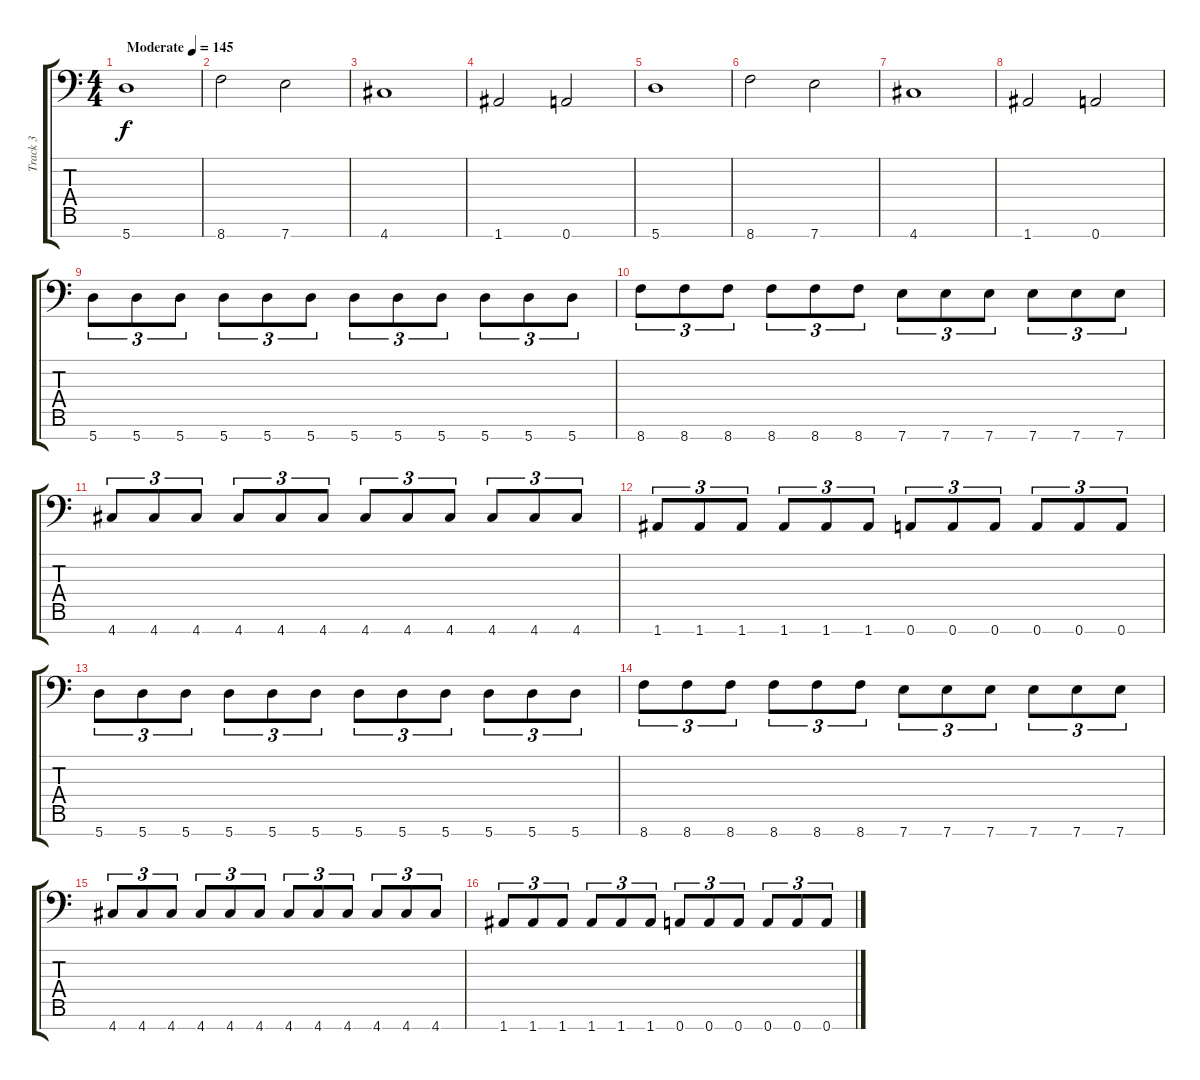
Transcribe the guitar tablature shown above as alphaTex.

\track ("Track 3" "Track 3") {instrument electricbasspick}
\staff {score tabs}
\tuning (E4 B3 G3 D3 A2 E2 A1) {hide}
\ts (4 4)
\tempo (145 "Moderate")
\clef f4
\ks c
5.7.1{dy f instrument electricbasspick} |
8.7.2 7.7.2 |
4.7.1 |
1.7.2 0.7.2 |
5.7.1 |
8.7.2 7.7.2 |
4.7.1 |
1.7.2 0.7.2 |
5.7.8{tu (3 2)} 5.7.8{tu (3 2)} 5.7.8{tu (3 2)} 5.7.8{tu (3 2)} 5.7.8{tu (3 2)} 5.7.8{tu (3 2)} 5.7.8{tu (3 2)} 5.7.8{tu (3 2)} 5.7.8{tu (3 2)} 5.7.8{tu (3 2)} 5.7.8{tu (3 2)} 5.7.8{tu (3 2)} |
8.7.8{tu (3 2)} 8.7.8{tu (3 2)} 8.7.8{tu (3 2)} 8.7.8{tu (3 2)} 8.7.8{tu (3 2)} 8.7.8{tu (3 2)} 7.7.8{tu (3 2)} 7.7.8{tu (3 2)} 7.7.8{tu (3 2)} 7.7.8{tu (3 2)} 7.7.8{tu (3 2)} 7.7.8{tu (3 2)} |
4.7.8{tu (3 2)} 4.7.8{tu (3 2)} 4.7.8{tu (3 2)} 4.7.8{tu (3 2)} 4.7.8{tu (3 2)} 4.7.8{tu (3 2)} 4.7.8{tu (3 2)} 4.7.8{tu (3 2)} 4.7.8{tu (3 2)} 4.7.8{tu (3 2)} 4.7.8{tu (3 2)} 4.7.8{tu (3 2)} |
1.7.8{tu (3 2)} 1.7.8{tu (3 2)} 1.7.8{tu (3 2)} 1.7.8{tu (3 2)} 1.7.8{tu (3 2)} 1.7.8{tu (3 2)} 0.7.8{tu (3 2)} 0.7.8{tu (3 2)} 0.7.8{tu (3 2)} 0.7.8{tu (3 2)} 0.7.8{tu (3 2)} 0.7.8{tu (3 2)} |
5.7.8{tu (3 2)} 5.7.8{tu (3 2)} 5.7.8{tu (3 2)} 5.7.8{tu (3 2)} 5.7.8{tu (3 2)} 5.7.8{tu (3 2)} 5.7.8{tu (3 2)} 5.7.8{tu (3 2)} 5.7.8{tu (3 2)} 5.7.8{tu (3 2)} 5.7.8{tu (3 2)} 5.7.8{tu (3 2)} |
8.7.8{tu (3 2)} 8.7.8{tu (3 2)} 8.7.8{tu (3 2)} 8.7.8{tu (3 2)} 8.7.8{tu (3 2)} 8.7.8{tu (3 2)} 7.7.8{tu (3 2)} 7.7.8{tu (3 2)} 7.7.8{tu (3 2)} 7.7.8{tu (3 2)} 7.7.8{tu (3 2)} 7.7.8{tu (3 2)} |
4.7.8{tu (3 2)} 4.7.8{tu (3 2)} 4.7.8{tu (3 2)} 4.7.8{tu (3 2)} 4.7.8{tu (3 2)} 4.7.8{tu (3 2)} 4.7.8{tu (3 2)} 4.7.8{tu (3 2)} 4.7.8{tu (3 2)} 4.7.8{tu (3 2)} 4.7.8{tu (3 2)} 4.7.8{tu (3 2)} |
1.7.8{tu (3 2)} 1.7.8{tu (3 2)} 1.7.8{tu (3 2)} 1.7.8{tu (3 2)} 1.7.8{tu (3 2)} 1.7.8{tu (3 2)} 0.7.8{tu (3 2)} 0.7.8{tu (3 2)} 0.7.8{tu (3 2)} 0.7.8{tu (3 2)} 0.7.8{tu (3 2)} 0.7.8{tu (3 2)}
